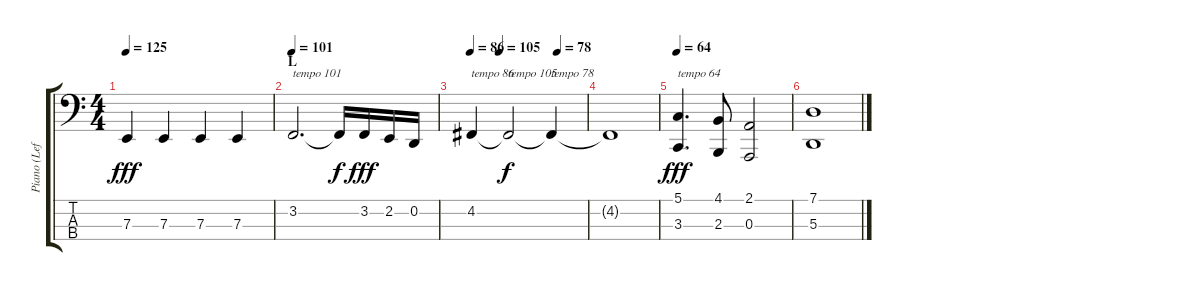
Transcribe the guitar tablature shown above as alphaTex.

\track ("Piano (Left Hand)" "Piano (Lef") {instrument acousticgrandpiano}
\staff {score tabs}
\tuning (G2 D2 A1 E1) {hide}
\ts (4 4)
\tempo 125
\clef f4
\ks c
7.3.4{dy fff} 7.3.4 7.3.4 7.3.4 |
\section ("" "L")
\tempo 101
3.2.2{d txt "tempo 101"} 3.2{t}.16{dy f} 3.2.16{dy fff} 2.2.16 0.2.16 |
\tempo 101
\tempo (105 0.25)
\tempo (78 0.75)
\tempo 86
4.2.4{txt "tempo 86"} 4.2{t}.2{txt "tempo 105" dy f} 4.2{t}.4{txt "tempo 78"} |
4.2{t}.1 |
\tempo 64
(5.1 3.3).4{d txt "tempo 64" dy fff} (4.1 2.3).8 (2.1 0.3).2 |
(7.1 5.3).1
